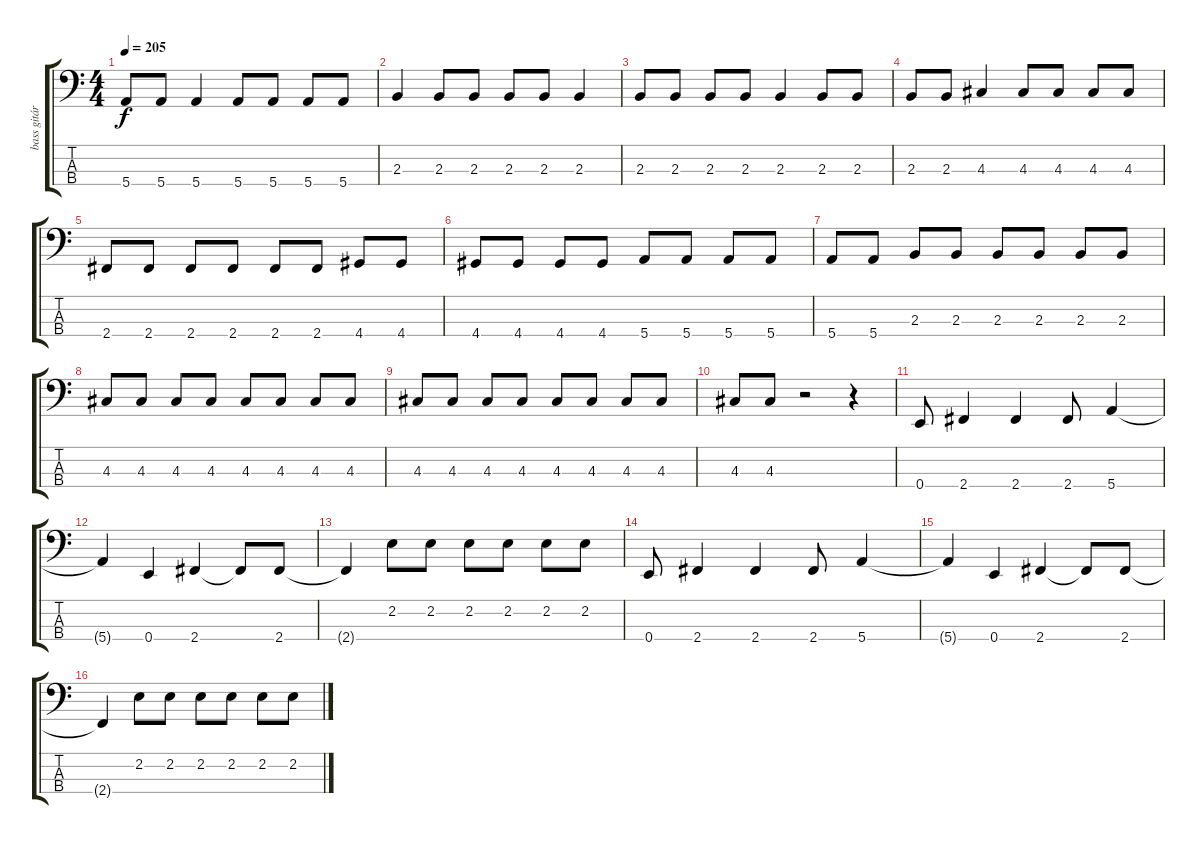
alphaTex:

\track ("bass gitár" "bass gitár") {instrument electricbasspick}
\staff {score tabs}
\tuning (G2 D2 A1 E1) {hide}
\ts (4 4)
\tempo 205
\clef f4
\ks c
5.4.8{dy f} 5.4.8 5.4.4 5.4.8 5.4.8 5.4.8 5.4.8 |
2.3.4 2.3.8 2.3.8 2.3.8 2.3.8 2.3.4 |
2.3.8 2.3.8 2.3.8 2.3.8 2.3.4 2.3.8 2.3.8 |
2.3.8 2.3.8 4.3.4 4.3.8 4.3.8 4.3.8 4.3.8 |
2.4.8 2.4.8 2.4.8 2.4.8 2.4.8 2.4.8 4.4.8 4.4.8 |
4.4.8 4.4.8 4.4.8 4.4.8 5.4.8 5.4.8 5.4.8 5.4.8 |
5.4.8 5.4.8 2.3.8 2.3.8 2.3.8 2.3.8 2.3.8 2.3.8 |
4.3.8 4.3.8 4.3.8 4.3.8 4.3.8 4.3.8 4.3.8 4.3.8 |
4.3.8 4.3.8 4.3.8 4.3.8 4.3.8 4.3.8 4.3.8 4.3.8 |
4.3.8 4.3.8 r.2 r.4 |
0.4.8 2.4.4 2.4.4 2.4.8 5.4.4 |
5.4{t}.4 0.4.4 2.4.4 2.4{t}.8 2.4.8 |
2.4{t}.4 2.2.8 2.2.8 2.2.8 2.2.8 2.2.8 2.2.8 |
0.4.8 2.4.4 2.4.4 2.4.8 5.4.4 |
5.4{t}.4 0.4.4 2.4.4 2.4{t}.8 2.4.8 |
2.4{t}.4 2.2.8 2.2.8 2.2.8 2.2.8 2.2.8 2.2.8
